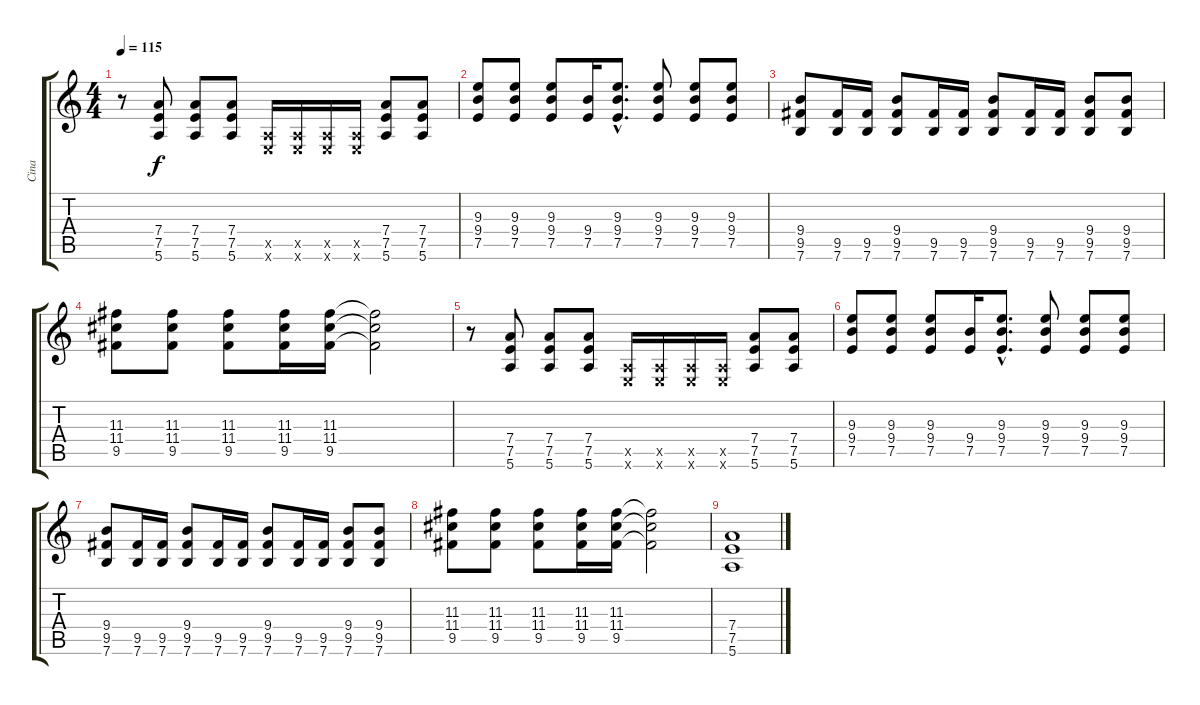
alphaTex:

\track ("Cina" "Cina") {instrument distortionguitar}
\staff {score tabs}
\tuning (E4 B3 G3 D3 A2 E2) {hide}
\ts (4 4)
\tempo 115
\clef g2
\ks c
r.8{dy f} (7.4 7.5 5.6).8 (7.4 7.5 5.6).8 (7.4 7.5 5.6).8 (0.5{x} 0.6{x}).16 (0.5{x} 0.6{x}).16 (0.5{x} 0.6{x}).16 (0.5{x} 0.6{x}).16 (7.4 7.5 5.6).8 (7.4 7.5 5.6).8 |
(9.3 9.4 7.5).8 (9.3 9.4 7.5).8 (9.3 9.4 7.5).8 (9.4 7.5).16 (9.3{hac} 9.4{hac} 7.5{hac}).8{d} (9.3 9.4 7.5).8 (9.3 9.4 7.5).8 (9.3 9.4 7.5).8 |
(9.4 9.5 7.6).8 (9.5 7.6).16 (9.5 7.6).16 (9.4 9.5 7.6).8 (9.5 7.6).16 (9.5 7.6).16 (9.4 9.5 7.6).8 (9.5 7.6).16 (9.5 7.6).16 (9.4 9.5 7.6).8 (9.4 9.5 7.6).8 |
(11.3 11.4 9.5).8 (11.3 11.4 9.5).8 (11.3 11.4 9.5).8 (11.3 11.4 9.5).16 (11.3 11.4 9.5).16 (11.3{t} 11.4{t} 9.5{t}).2 |
r.8 (7.4 7.5 5.6).8 (7.4 7.5 5.6).8 (7.4 7.5 5.6).8 (0.5{x} 0.6{x}).16 (0.5{x} 0.6{x}).16 (0.5{x} 0.6{x}).16 (0.5{x} 0.6{x}).16 (7.4 7.5 5.6).8 (7.4 7.5 5.6).8 |
(9.3 9.4 7.5).8 (9.3 9.4 7.5).8 (9.3 9.4 7.5).8 (9.4 7.5).16 (9.3{hac} 9.4{hac} 7.5{hac}).8{d} (9.3 9.4 7.5).8 (9.3 9.4 7.5).8 (9.3 9.4 7.5).8 |
(9.4 9.5 7.6).8 (9.5 7.6).16 (9.5 7.6).16 (9.4 9.5 7.6).8 (9.5 7.6).16 (9.5 7.6).16 (9.4 9.5 7.6).8 (9.5 7.6).16 (9.5 7.6).16 (9.4 9.5 7.6).8 (9.4 9.5 7.6).8 |
(11.3 11.4 9.5).8 (11.3 11.4 9.5).8 (11.3 11.4 9.5).8 (11.3 11.4 9.5).16 (11.3 11.4 9.5).16 (11.3{t} 11.4{t} 9.5{t}).2 |
(7.4 7.5 5.6).1
